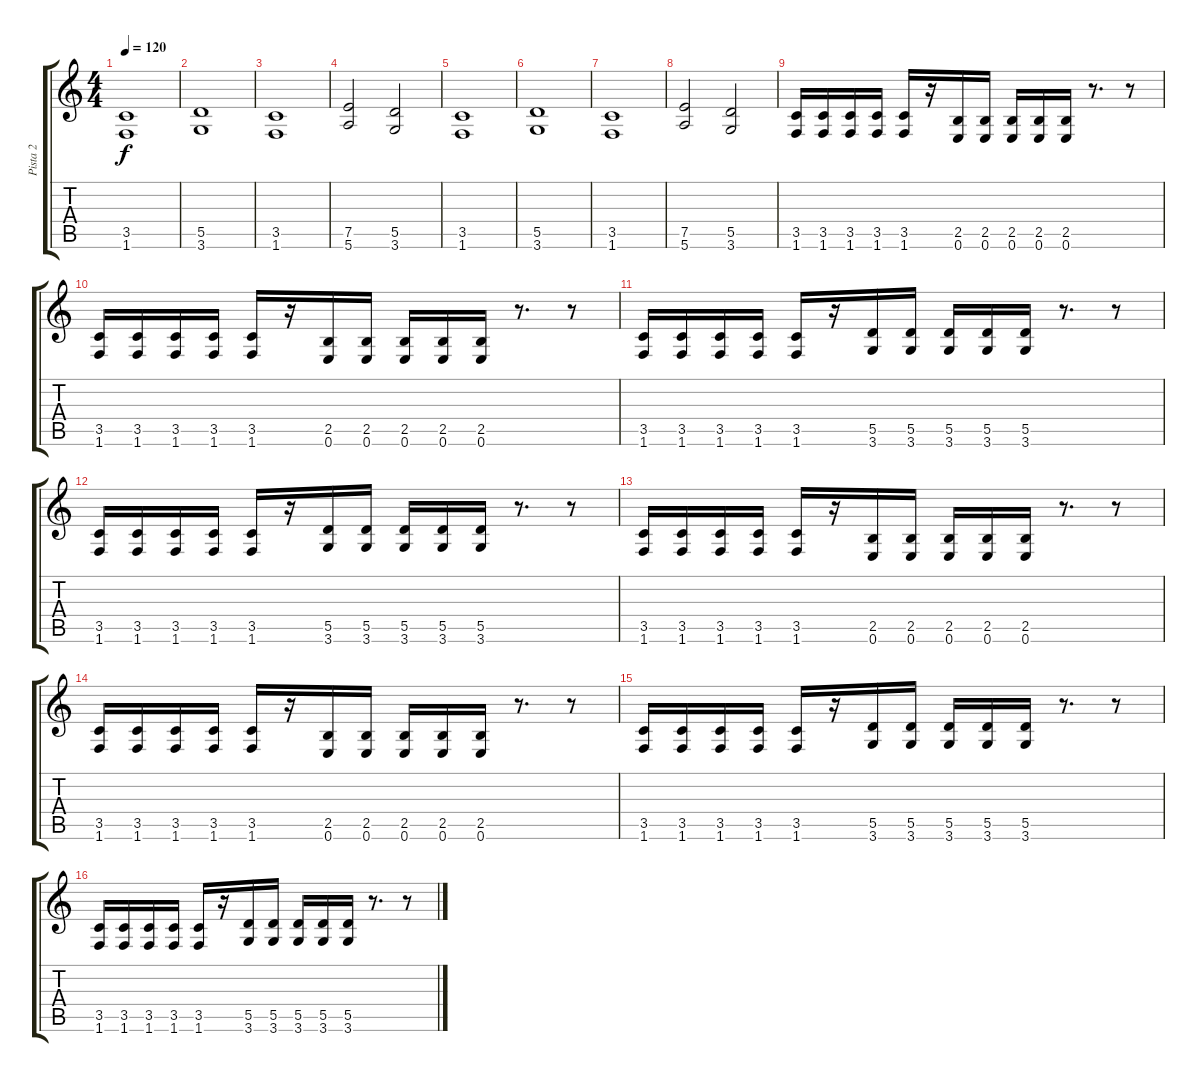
\track ("Pista 2" "Pista 2") {instrument distortionguitar}
\staff {score tabs}
\tuning (E4 B3 G3 D3 A2 E2) {hide}
\ts (4 4)
\tempo 120
\clef g2
\ks c
(3.5 1.6).1{dy f} |
(5.5 3.6).1 |
(3.5 1.6).1 |
(7.5 5.6).2 (5.5 3.6).2 |
(3.5 1.6).1 |
(5.5 3.6).1 |
(3.5 1.6).1 |
(7.5 5.6).2 (5.5 3.6).2 |
(3.5 1.6).16 (3.5 1.6).16 (3.5 1.6).16 (3.5 1.6).16 (3.5 1.6).16 r.16 (2.5 0.6).16 (2.5 0.6).16 (2.5 0.6).16 (2.5 0.6).16 (2.5 0.6).16 r.8{d} r.8 |
(3.5 1.6).16 (3.5 1.6).16 (3.5 1.6).16 (3.5 1.6).16 (3.5 1.6).16 r.16 (2.5 0.6).16 (2.5 0.6).16 (2.5 0.6).16 (2.5 0.6).16 (2.5 0.6).16 r.8{d} r.8 |
(3.5 1.6).16 (3.5 1.6).16 (3.5 1.6).16 (3.5 1.6).16 (3.5 1.6).16 r.16 (5.5 3.6).16 (5.5 3.6).16 (5.5 3.6).16 (5.5 3.6).16 (5.5 3.6).16 r.8{d} r.8 |
(3.5 1.6).16 (3.5 1.6).16 (3.5 1.6).16 (3.5 1.6).16 (3.5 1.6).16 r.16 (5.5 3.6).16 (5.5 3.6).16 (5.5 3.6).16 (5.5 3.6).16 (5.5 3.6).16 r.8{d} r.8 |
(3.5 1.6).16 (3.5 1.6).16 (3.5 1.6).16 (3.5 1.6).16 (3.5 1.6).16 r.16 (2.5 0.6).16 (2.5 0.6).16 (2.5 0.6).16 (2.5 0.6).16 (2.5 0.6).16 r.8{d} r.8 |
(3.5 1.6).16 (3.5 1.6).16 (3.5 1.6).16 (3.5 1.6).16 (3.5 1.6).16 r.16 (2.5 0.6).16 (2.5 0.6).16 (2.5 0.6).16 (2.5 0.6).16 (2.5 0.6).16 r.8{d} r.8 |
(3.5 1.6).16 (3.5 1.6).16 (3.5 1.6).16 (3.5 1.6).16 (3.5 1.6).16 r.16 (5.5 3.6).16 (5.5 3.6).16 (5.5 3.6).16 (5.5 3.6).16 (5.5 3.6).16 r.8{d} r.8 |
(3.5 1.6).16 (3.5 1.6).16 (3.5 1.6).16 (3.5 1.6).16 (3.5 1.6).16 r.16 (5.5 3.6).16 (5.5 3.6).16 (5.5 3.6).16 (5.5 3.6).16 (5.5 3.6).16 r.8{d} r.8
